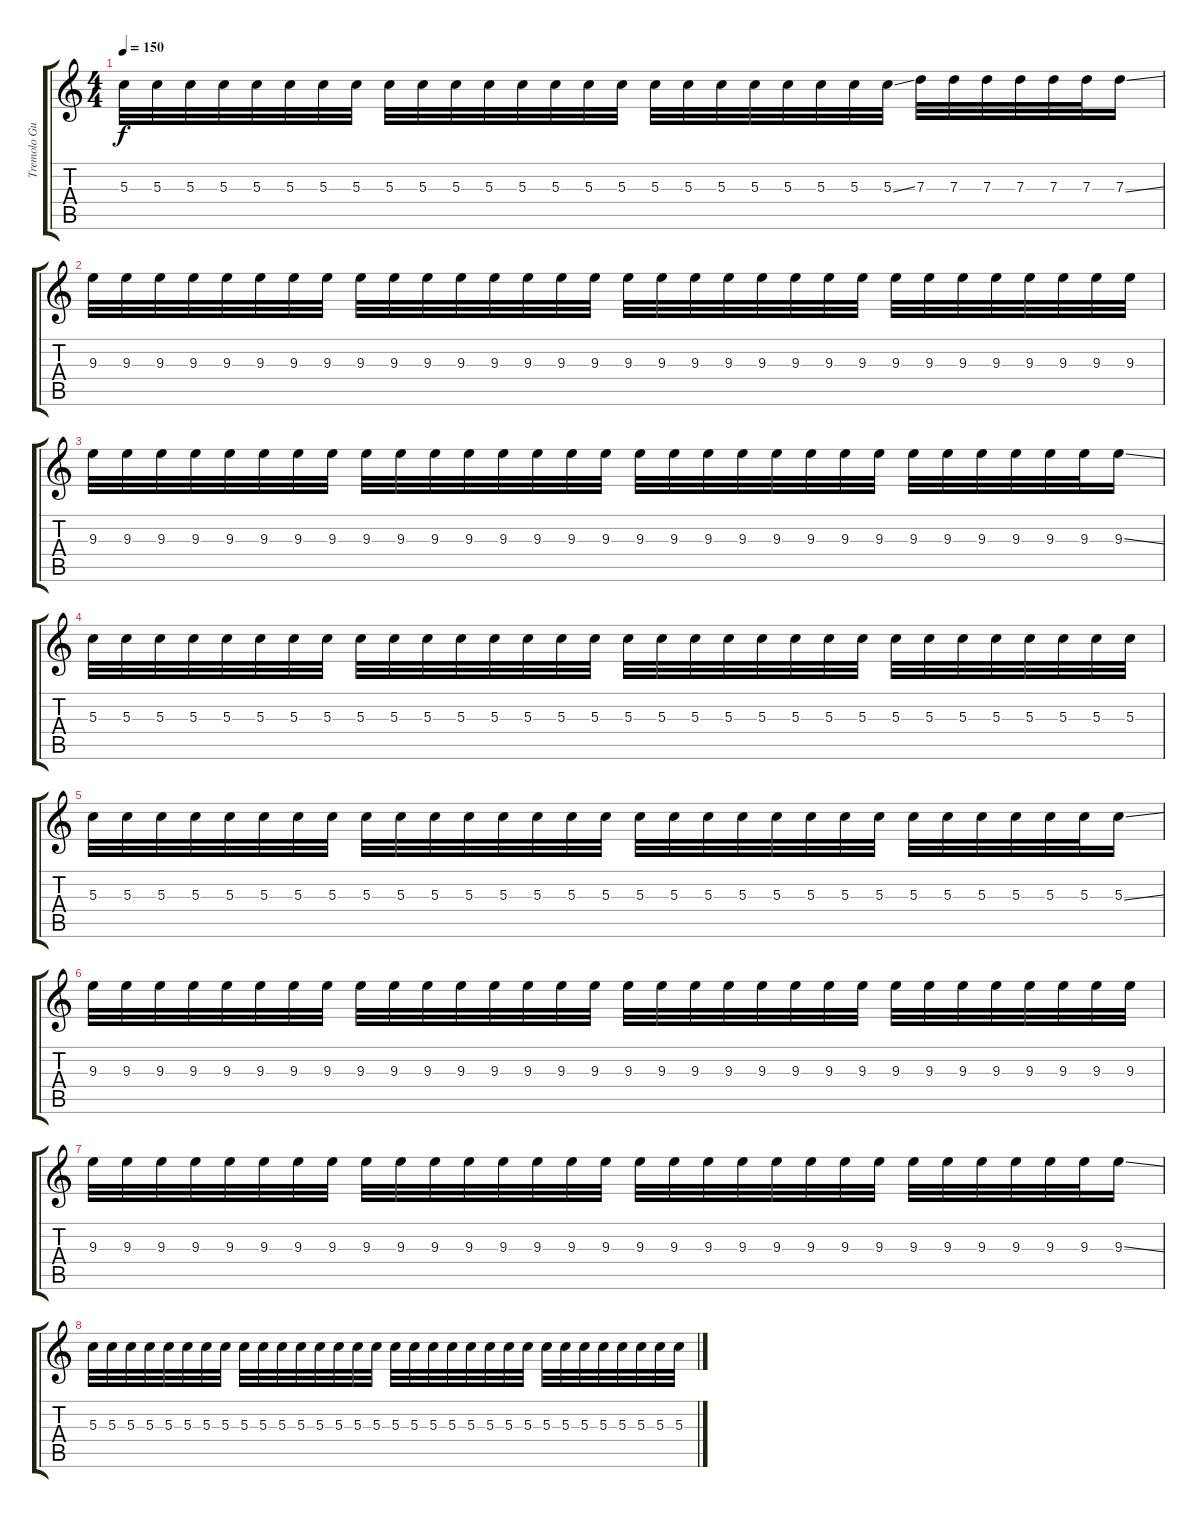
\track ("Tremolo Guitar" "Tremolo Gu") {instrument electricguitarjazz}
\staff {score tabs}
\tuning (E4 B3 G3 D3 A2 E2) {hide}
\ts (4 4)
\tempo 150
\clef g2
\ks c
5.3.32{dy f} 5.3.32 5.3.32 5.3.32 5.3.32 5.3.32 5.3.32 5.3.32 5.3.32 5.3.32 5.3.32 5.3.32 5.3.32 5.3.32 5.3.32 5.3.32 5.3.32 5.3.32 5.3.32 5.3.32 5.3.32 5.3.32 5.3.32 5.3{ss}.32 7.3.32 7.3.32 7.3.32 7.3.32 7.3.32 7.3.32 7.3{ss}.16 |
9.3.32 9.3.32 9.3.32 9.3.32 9.3.32 9.3.32 9.3.32 9.3.32 9.3.32 9.3.32 9.3.32 9.3.32 9.3.32 9.3.32 9.3.32 9.3.32 9.3.32 9.3.32 9.3.32 9.3.32 9.3.32 9.3.32 9.3.32 9.3.32 9.3.32 9.3.32 9.3.32 9.3.32 9.3.32 9.3.32 9.3.32 9.3.32 |
9.3.32 9.3.32 9.3.32 9.3.32 9.3.32 9.3.32 9.3.32 9.3.32 9.3.32 9.3.32 9.3.32 9.3.32 9.3.32 9.3.32 9.3.32 9.3.32 9.3.32 9.3.32 9.3.32 9.3.32 9.3.32 9.3.32 9.3.32 9.3.32 9.3.32 9.3.32 9.3.32 9.3.32 9.3.32 9.3.32 9.3{ss}.16 |
5.3.32 5.3.32 5.3.32 5.3.32 5.3.32 5.3.32 5.3.32 5.3.32 5.3.32 5.3.32 5.3.32 5.3.32 5.3.32 5.3.32 5.3.32 5.3.32 5.3.32 5.3.32 5.3.32 5.3.32 5.3.32 5.3.32 5.3.32 5.3.32 5.3.32 5.3.32 5.3.32 5.3.32 5.3.32 5.3.32 5.3.32 5.3.32 |
5.3.32 5.3.32 5.3.32 5.3.32 5.3.32 5.3.32 5.3.32 5.3.32 5.3.32 5.3.32 5.3.32 5.3.32 5.3.32 5.3.32 5.3.32 5.3.32 5.3.32 5.3.32 5.3.32 5.3.32 5.3.32 5.3.32 5.3.32 5.3.32 5.3.32 5.3.32 5.3.32 5.3.32 5.3.32 5.3.32 5.3{ss}.16 |
9.3.32 9.3.32 9.3.32 9.3.32 9.3.32 9.3.32 9.3.32 9.3.32 9.3.32 9.3.32 9.3.32 9.3.32 9.3.32 9.3.32 9.3.32 9.3.32 9.3.32 9.3.32 9.3.32 9.3.32 9.3.32 9.3.32 9.3.32 9.3.32 9.3.32 9.3.32 9.3.32 9.3.32 9.3.32 9.3.32 9.3.32 9.3.32 |
9.3.32 9.3.32 9.3.32 9.3.32 9.3.32 9.3.32 9.3.32 9.3.32 9.3.32 9.3.32 9.3.32 9.3.32 9.3.32 9.3.32 9.3.32 9.3.32 9.3.32 9.3.32 9.3.32 9.3.32 9.3.32 9.3.32 9.3.32 9.3.32 9.3.32 9.3.32 9.3.32 9.3.32 9.3.32 9.3.32 9.3{ss}.16 |
5.3.32 5.3.32 5.3.32 5.3.32 5.3.32 5.3.32 5.3.32 5.3.32 5.3.32 5.3.32 5.3.32 5.3.32 5.3.32 5.3.32 5.3.32 5.3.32 5.3.32 5.3.32 5.3.32 5.3.32 5.3.32 5.3.32 5.3.32 5.3.32 5.3.32 5.3.32 5.3.32 5.3.32 5.3.32 5.3.32 5.3.32 5.3.32
